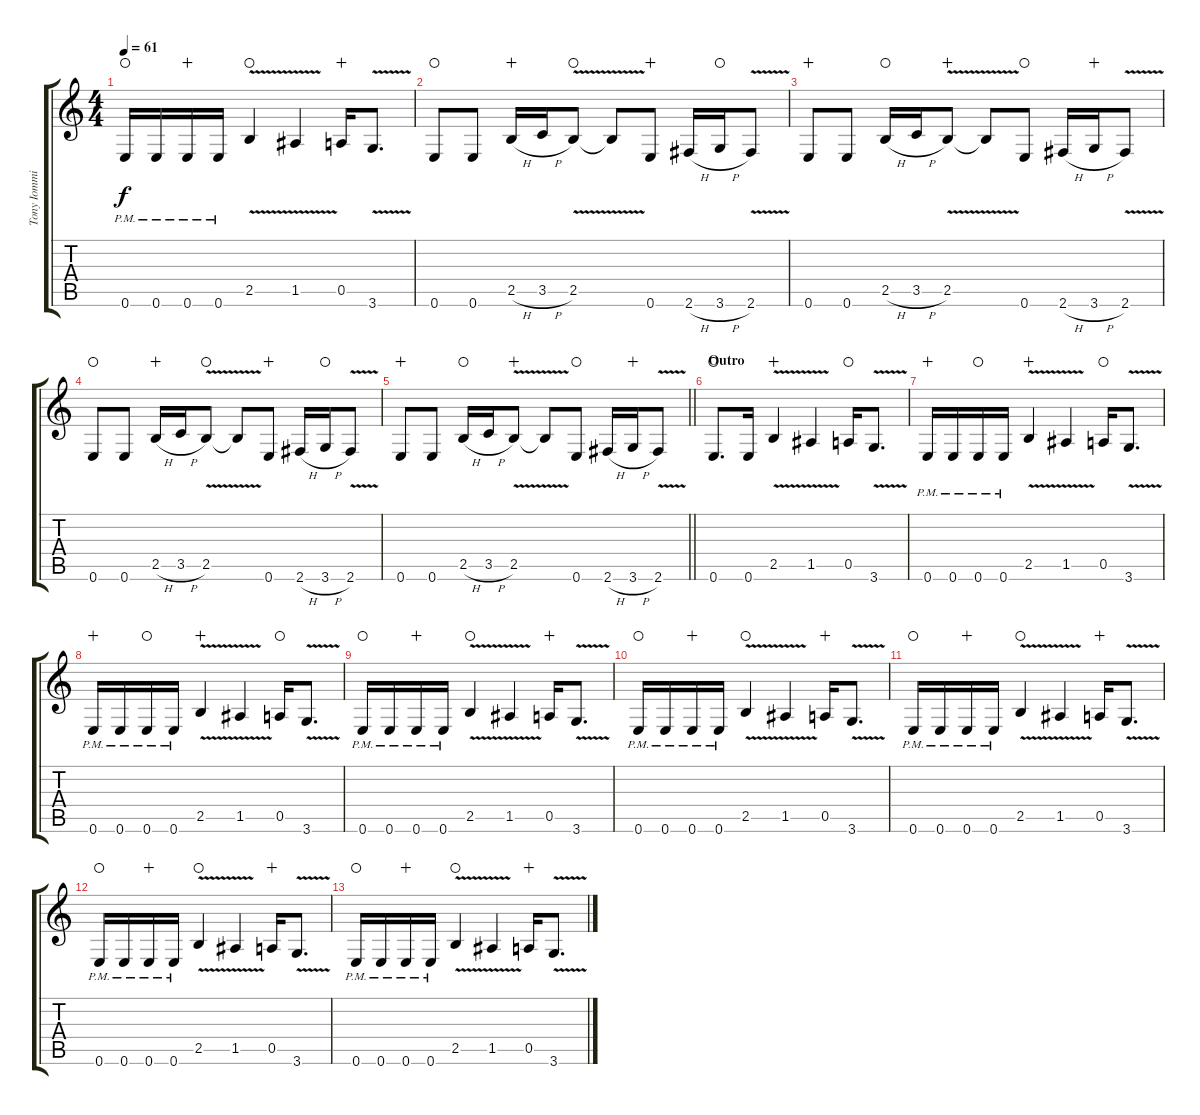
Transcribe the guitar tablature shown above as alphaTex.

\track ("Tony Iommi" "Tony Iommi") {instrument distortionguitar}
\staff {score tabs}
\tuning (E4 B3 G3 D3 A2 E2) {hide}
\ts (4 4)
\tempo 61
\clef g2
\ks c
0.6{pm}.16{dy f waho} 0.6{pm}.16 0.6{pm}.16{wahc} 0.6{pm}.16 2.5{v}.4{waho} 1.5{v}.4 0.5.16{wahc} 3.6{v}.8{d} |
0.6.8{waho} 0.6.8 2.5{h}.16{wahc} 3.5{h}.16 2.5{v}.8{waho} 2.5{t}.8 0.6.8{wahc} 2.6{h}.16 3.6{h}.16{waho} 2.6{v}.8 |
0.6.8{wahc} 0.6.8 2.5{h}.16{waho} 3.5{h}.16 2.5{v}.8{wahc} 2.5{t}.8 0.6.8{waho} 2.6{h}.16 3.6{h}.16{wahc} 2.6{v}.8 |
0.6.8{waho} 0.6.8 2.5{h}.16{wahc} 3.5{h}.16 2.5{v}.8{waho} 2.5{t}.8 0.6.8{wahc} 2.6{h}.16 3.6{h}.16{waho} 2.6{v}.8 |
\barLineRight lightlight
0.6.8{wahc} 0.6.8 2.5{h}.16{waho} 3.5{h}.16 2.5{v}.8{wahc} 2.5{t}.8 0.6.8{waho} 2.6{h}.16 3.6{h}.16{wahc} 2.6{v}.8 |
\section ("" "Outro")
0.6.8{d waho} 0.6.16 2.5{v}.4{wahc} 1.5{v}.4 0.5.16{waho} 3.6{v}.8{d} |
0.6{pm}.16{wahc} 0.6{pm}.16 0.6{pm}.16{waho} 0.6{pm}.16 2.5{v}.4{wahc} 1.5{v}.4 0.5.16{waho} 3.6{v}.8{d} |
0.6{pm}.16{wahc} 0.6{pm}.16 0.6{pm}.16{waho} 0.6{pm}.16 2.5{v}.4{wahc} 1.5{v}.4 0.5.16{waho} 3.6{v}.8{d} |
0.6{pm}.16{waho} 0.6{pm}.16 0.6{pm}.16{wahc} 0.6{pm}.16 2.5{v}.4{waho} 1.5{v}.4 0.5.16{wahc} 3.6{v}.8{d} |
0.6{pm}.16{volume 0 waho} 0.6{pm}.16 0.6{pm}.16{wahc} 0.6{pm}.16 2.5{v}.4{waho} 1.5{v}.4 0.5.16{wahc} 3.6{v}.8{d} |
0.6{pm}.16{waho} 0.6{pm}.16 0.6{pm}.16{wahc} 0.6{pm}.16 2.5{v}.4{waho} 1.5{v}.4 0.5.16{wahc} 3.6{v}.8{d} |
0.6{pm}.16{waho} 0.6{pm}.16 0.6{pm}.16{wahc} 0.6{pm}.16 2.5{v}.4{waho} 1.5{v}.4 0.5.16{wahc} 3.6{v}.8{d} |
0.6{pm}.16{waho} 0.6{pm}.16 0.6{pm}.16{wahc} 0.6{pm}.16 2.5{v}.4{waho} 1.5{v}.4 0.5.16{wahc} 3.6{v}.8{d}
